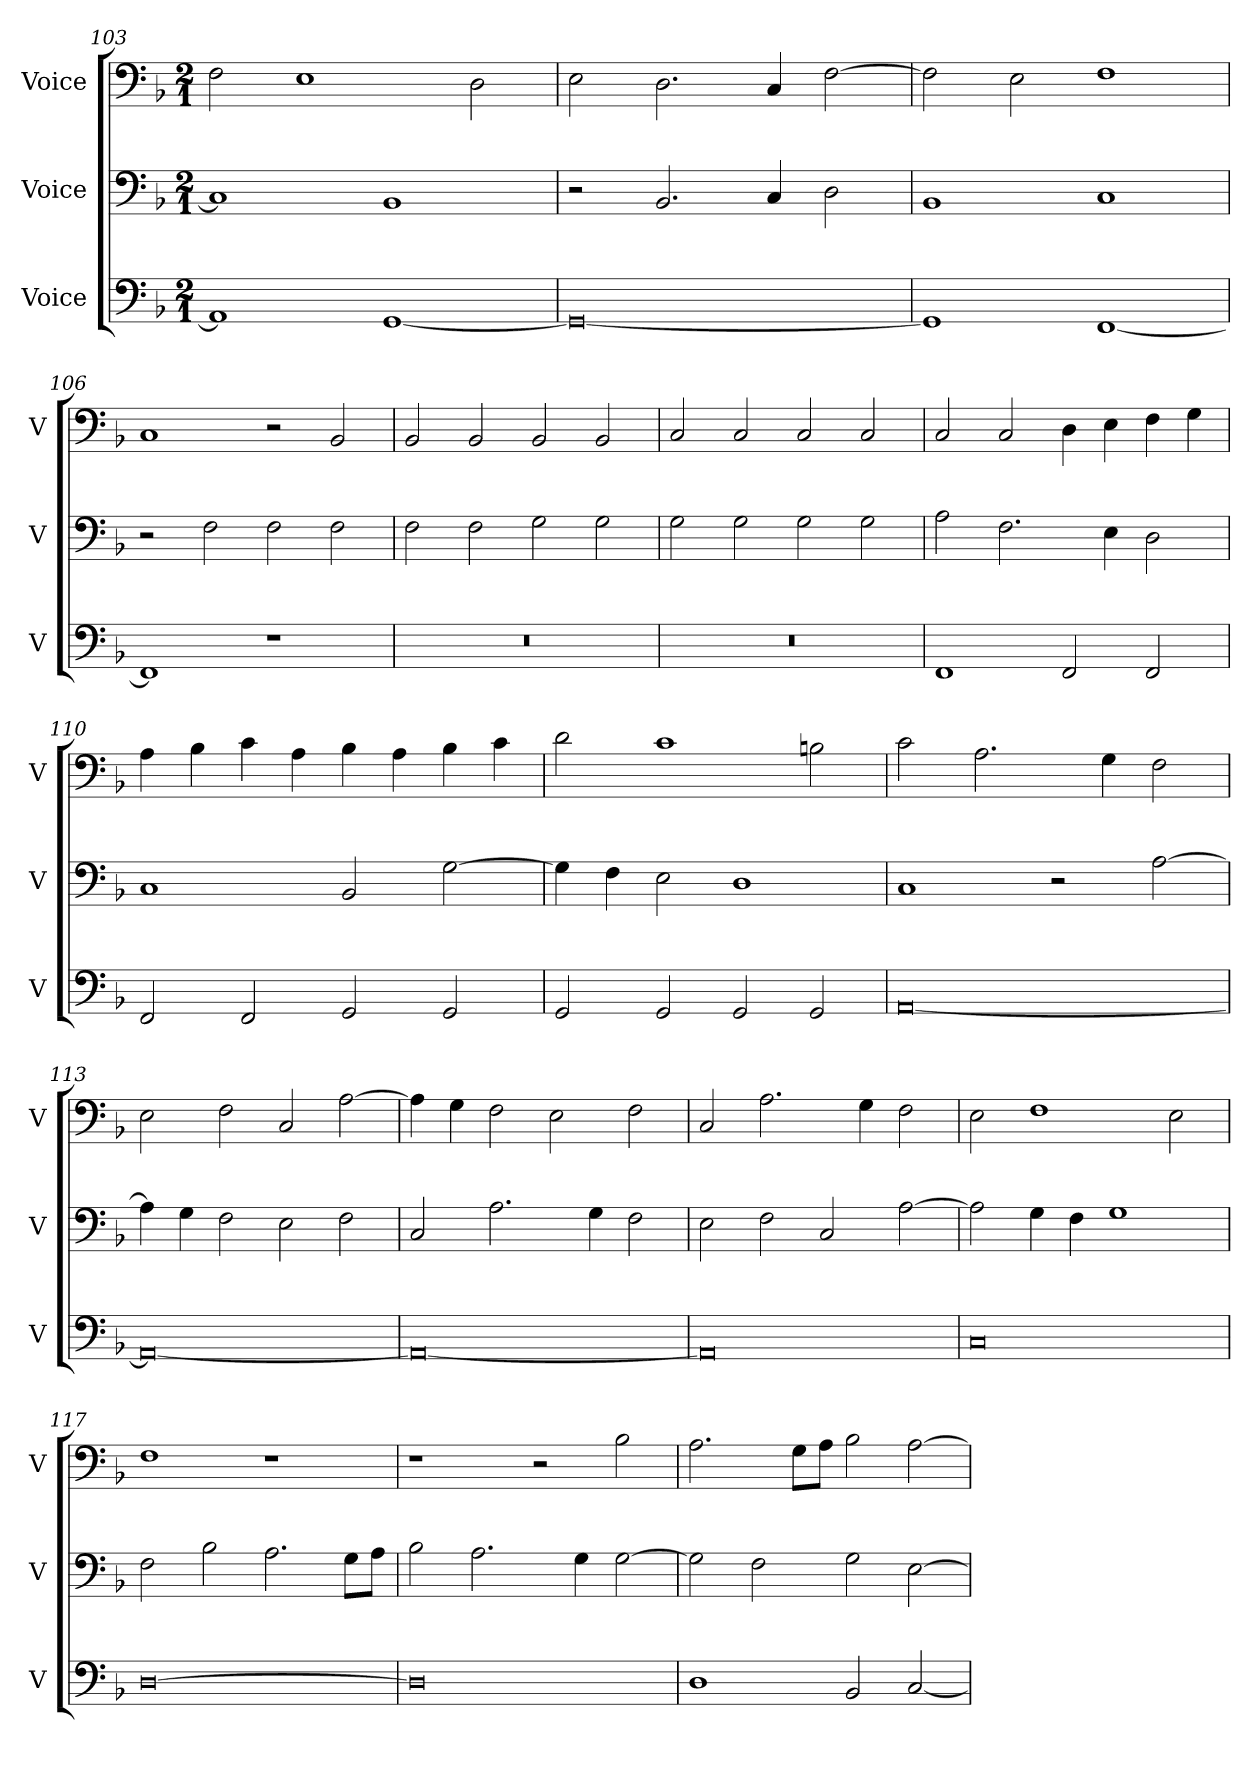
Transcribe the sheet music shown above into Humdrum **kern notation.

**kern	**kern	**kern
*part3	*part2	*part1
*staff3	*staff2	*staff1
*I"Voice	*I"Voice	*I"Voice
*I'V	*I'V	*I'V
!!LO:LB:g=z
*clefF4	*clefF4	*clefF4
*k[b-]	*k[b-]	*k[b-]
*M2/1	*M2/1	*M2/1
=103	=103	=103
1AA]	1C]	2F\
.	.	1E
[1GG	1BB-	.
.	.	2D\
=104	=104	=104
0GG_	2r	2E\
.	2.BB-/	2.D\
.	4C/	4C/
.	2D\	[2F\
=105	=105	=105
1GG]	1BB-	2F\]
.	.	2E\
[1FF	1C	1F
=106	=106	=106
1FF]	2r	1C
.	2F\	.
1r	2F\	2r
.	2F\	2BB-/
!!LO:LB:g=z
=107	=107	=107
0r	2F\	2BB-/
.	2F\	2BB-/
.	2G\	2BB-/
.	2G\	2BB-/
=108	=108	=108
0r	2G\	2C/
.	2G\	2C/
.	2G\	2C/
.	2G\	2C/
=109	=109	=109
1FF	2A\	2C/
.	2.F\	2C/
2FF/	.	4D\
.	4E\	4E\
2FF/	2D\	4F\
.	.	4G\
!!LO:LB:g=z
=110	=110	=110
2FF/	1C	4A\
.	.	4B-\
2FF/	.	4c\
.	.	4A\
2GG/	2BB-/	4B-\
.	.	4A\
2GG/	[2G\	4B-\
.	.	4c\
=111	=111	=111
2GG/	4G\]	2d\
.	4F\	.
2GG/	2E\	1c
2GG/	1D	.
2GG/	.	2Bn\
=112	=112	=112
[0AA	1C	2c\
.	.	2.A\
.	2r	.
.	.	4G\
.	[2A\	2F\
!!LO:PB:g=z
=113	=113	=113
0AA_	4A\]	2E\
.	4G\	.
.	2F\	2F\
.	2E\	2C/
.	2F\	[2A\
=114	=114	=114
0AA_	2C/	4A\]
.	.	4G\
.	2.A\	2F\
.	.	2E\
.	4G\	.
.	2F\	2F\
=115	=115	=115
0AA]	2E\	2C/
.	2F\	2.A\
.	2C/	.
.	.	4G\
.	[2A\	2F\
!!LO:LB:g=z
=116	=116	=116
0C	2A\]	2E\
.	4G\	1F
.	4F\	.
.	1G	.
.	.	2E\
=117	=117	=117
[0D	2F\	1F
.	2B-\	.
.	2.A\	1r
.	8G\L	.
.	8A\J	.
=118	=118	=118
0D]	2B-\	1r
.	2.A\	.
.	.	2r
.	4G\	.
.	[2G\	2B-\
!!LO:LB:g=z
=119	=119	=119
1D	2G\]	2.A\
.	2F\	.
.	.	8G\L
.	.	8A\J
2BB-/	2G\	2B-\
[2C/	[2E\	[2A\
=	=	=
*-	*-	*-
